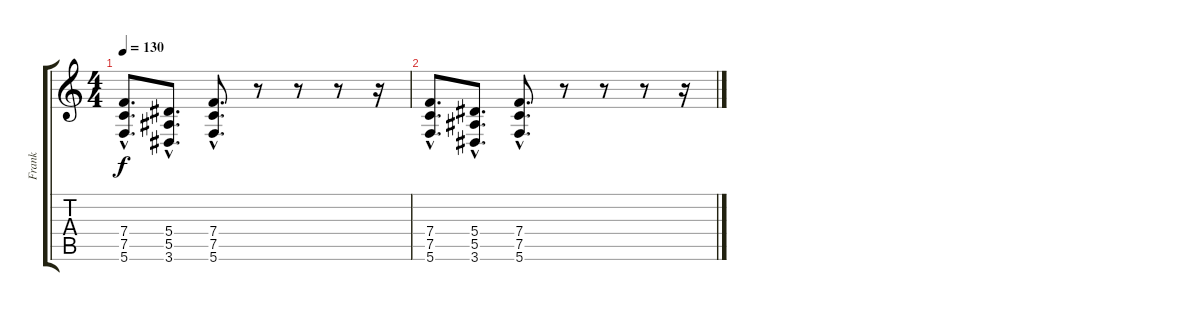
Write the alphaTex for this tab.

\track ("Frank" "Frank") {instrument distortionguitar}
\staff {score tabs}
\tuning (C4 G3 Eb3 Bb2 F2 C2) {hide}
\ts (4 4)
\tempo 130
\clef g2
\ks c
(7.4{hac} 7.5{hac} 5.6{hac}).8{d dy f} (5.4{hac} 5.5{hac} 3.6{hac}).8{d} (7.4{hac} 7.5{hac} 5.6{hac}).8{d} r.8 r.8 r.8 r.16 |
(7.4{hac} 7.5{hac} 5.6{hac}).8{d} (5.4{hac} 5.5{hac} 3.6{hac}).8{d} (7.4{hac} 7.5{hac} 5.6{hac}).8{d} r.8 r.8 r.8 r.16
